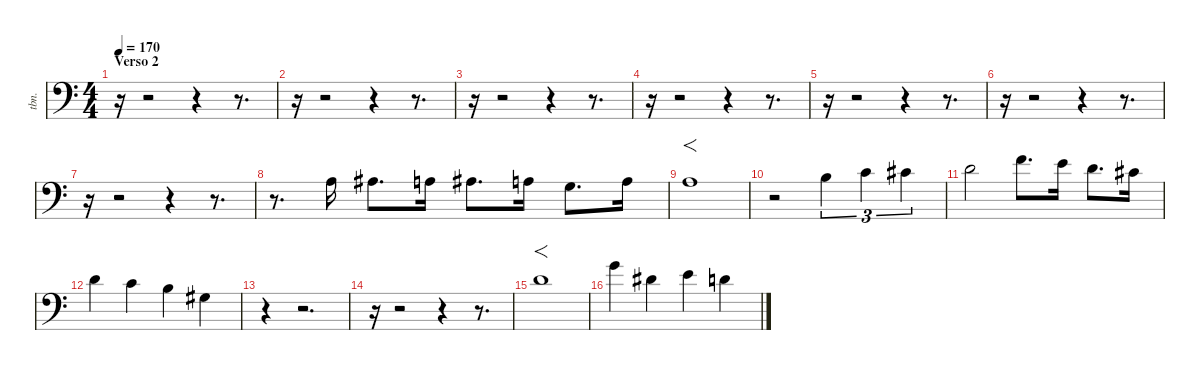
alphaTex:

\defaultSystemsLayout 4
\hideDynamics
\bracketExtendMode nobrackets
\otherSystemsTrackNameOrientation horizontal
\track ("Trombón" "tbn.") {instrument trombone}
\staff {score}
\tuning (E4 B3 G3 D3 A2 E2)
\ts (4 4)
\section ("" "Verso 2")
\tempo 170
\clef f4
\ks c
r.16{dy f beam Down} r.2{beam Down} r.4{beam Down} r.8{d beam Down} |
r.16{beam Down} r.2{beam Down} r.4{beam Down} r.8{d beam Down} |
r.16{beam Down} r.2{beam Down} r.4{beam Down} r.8{d beam Down} |
r.16{beam Down} r.2{beam Down} r.4{beam Down} r.8{d beam Down} |
r.16{beam Down} r.2{beam Down} r.4{beam Down} r.8{d beam Down} |
r.16{beam Down} r.2{beam Down} r.4{beam Down} r.8{d beam Down} |
r.16{beam Down} r.2{beam Down} r.4{beam Down} r.8{d beam Down} |
r.8{d beam Down} 2.3.16{beam Down} 3.3{acc #}.8{d beam Down} 2.3.16{beam Down} 3.3{acc #}.8{d beam Down} 2.3.16{beam Down} 0.3.8{d beam Down} 2.3.16{beam Down} |
2.3.1{f beam Down} |
r.2{beam Down} 0.2.4{tu (3 2) beam Down} 1.2.4{tu (3 2) beam Down} 2.2{acc #}.4{tu (3 2) beam Down} |
3.2.2{beam Down} 1.1.8{d beam Down} 0.1.16{beam Down} 3.2.8{d beam Down} 2.2{acc #}.16{beam Down} |
3.2.4{beam Down} 1.2.4{beam Down} 0.2.4{beam Down} 1.3{acc #}.4{beam Down} |
r.4{beam Down} r.2{d beam Down} |
r.16{beam Down} r.2{beam Down} r.4{beam Down} r.8{d beam Down} |
3.2.1{f beam Down} |
3.1.4{beam Down} 4.2{acc #}.4{beam Down} 0.1.4{beam Down} 3.2.4{beam Down}
